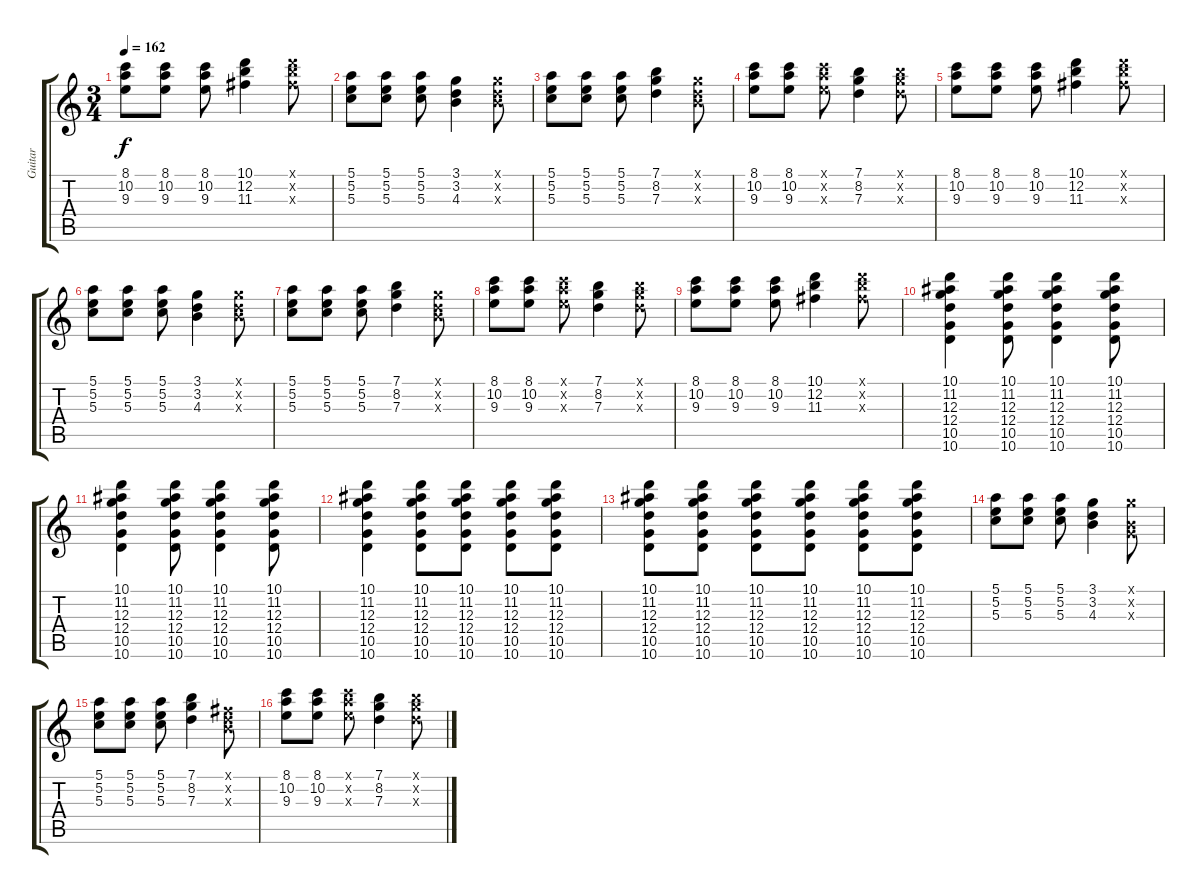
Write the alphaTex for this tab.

\track ("Guitar" "Guitar") {instrument overdrivenguitar}
\staff {score tabs}
\tuning (E4 B3 G3 D3 A2 E2) {hide}
\ts (3 4)
\tempo 162
\clef g2
\ks c
(8.1 10.2 9.3).8{dy f} (8.1 10.2 9.3).8 (8.1 10.2 9.3).8 (10.1 12.2 11.3).4 (10.1{x} 12.2{x} 11.3{x}).8 |
(5.1 5.2 5.3).8 (5.1 5.2 5.3).8 (5.1 5.2 5.3).8 (3.1 3.2 4.3).4 (3.1{x} 3.2{x} 4.3{x}).8 |
(5.1 5.2 5.3).8 (5.1 5.2 5.3).8 (5.1 5.2 5.3).8 (7.1 8.2 7.3).4 (3.1{x} 3.2{x} 4.3{x}).8 |
(8.1 10.2 9.3).8 (8.1 10.2 9.3).8 (8.1{x} 10.2{x} 9.3{x}).8 (7.1 8.2 7.3).4 (7.1{x} 8.2{x} 7.3{x}).8 |
(8.1 10.2 9.3).8 (8.1 10.2 9.3).8 (8.1 10.2 9.3).8 (10.1 12.2 11.3).4 (10.1{x} 12.2{x} 11.3{x}).8 |
(5.1 5.2 5.3).8 (5.1 5.2 5.3).8 (5.1 5.2 5.3).8 (3.1 3.2 4.3).4 (3.1{x} 3.2{x} 4.3{x}).8 |
(5.1 5.2 5.3).8 (5.1 5.2 5.3).8 (5.1 5.2 5.3).8 (7.1 8.2 7.3).4 (3.1{x} 3.2{x} 4.3{x}).8 |
(8.1 10.2 9.3).8 (8.1 10.2 9.3).8 (8.1{x} 10.2{x} 9.3{x}).8 (7.1 8.2 7.3).4 (7.1{x} 8.2{x} 7.3{x}).8 |
(8.1 10.2 9.3).8 (8.1 10.2 9.3).8 (8.1 10.2 9.3).8 (10.1 12.2 11.3).4 (10.1{x} 12.2{x} 11.3{x}).8 |
(10.1 11.2 12.3 12.4 10.5 10.6).4{balance 12 instrument electricguitarjazz} (10.1 11.2 12.3 12.4 10.5 10.6).8 (10.1 11.2 12.3 12.4 10.5 10.6).4 (10.1 11.2 12.3 12.4 10.5 10.6).8 |
(10.1 11.2 12.3 12.4 10.5 10.6).4 (10.1 11.2 12.3 12.4 10.5 10.6).8 (10.1 11.2 12.3 12.4 10.5 10.6).4 (10.1 11.2 12.3 12.4 10.5 10.6).8 |
(10.1 11.2 12.3 12.4 10.5 10.6).4 (10.1 11.2 12.3 12.4 10.5 10.6).8 (10.1 11.2 12.3 12.4 10.5 10.6).8 (10.1 11.2 12.3 12.4 10.5 10.6).8 (10.1 11.2 12.3 12.4 10.5 10.6).8 |
(10.1 11.2 12.3 12.4 10.5 10.6).8 (10.1 11.2 12.3 12.4 10.5 10.6).8 (10.1 11.2 12.3 12.4 10.5 10.6).8 (10.1 11.2 12.3 12.4 10.5 10.6).8 (10.1 11.2 12.3 12.4 10.5 10.6).8 (10.1 11.2 12.3 12.4 10.5 10.6).8 |
(5.1 5.2 5.3).8{balance 5 instrument electricguitarclean} (5.1 5.2 5.3).8 (5.1 5.2 5.3).8 (3.1 3.2 4.3).4 (3.1{x} 0.2{x} 0.3{x}).8 |
(5.1 5.2 5.3).8 (5.1 5.2 5.3).8 (5.1 5.2 5.3).8 (7.1 8.2 7.3).4 (2.1{x} 3.2{x} 4.3{x}).8 |
(8.1 10.2 9.3).8 (8.1 10.2 9.3).8 (8.1{x} 10.2{x} 9.3{x}).8 (7.1 8.2 7.3).4 (7.1{x} 8.2{x} 7.3{x}).8
